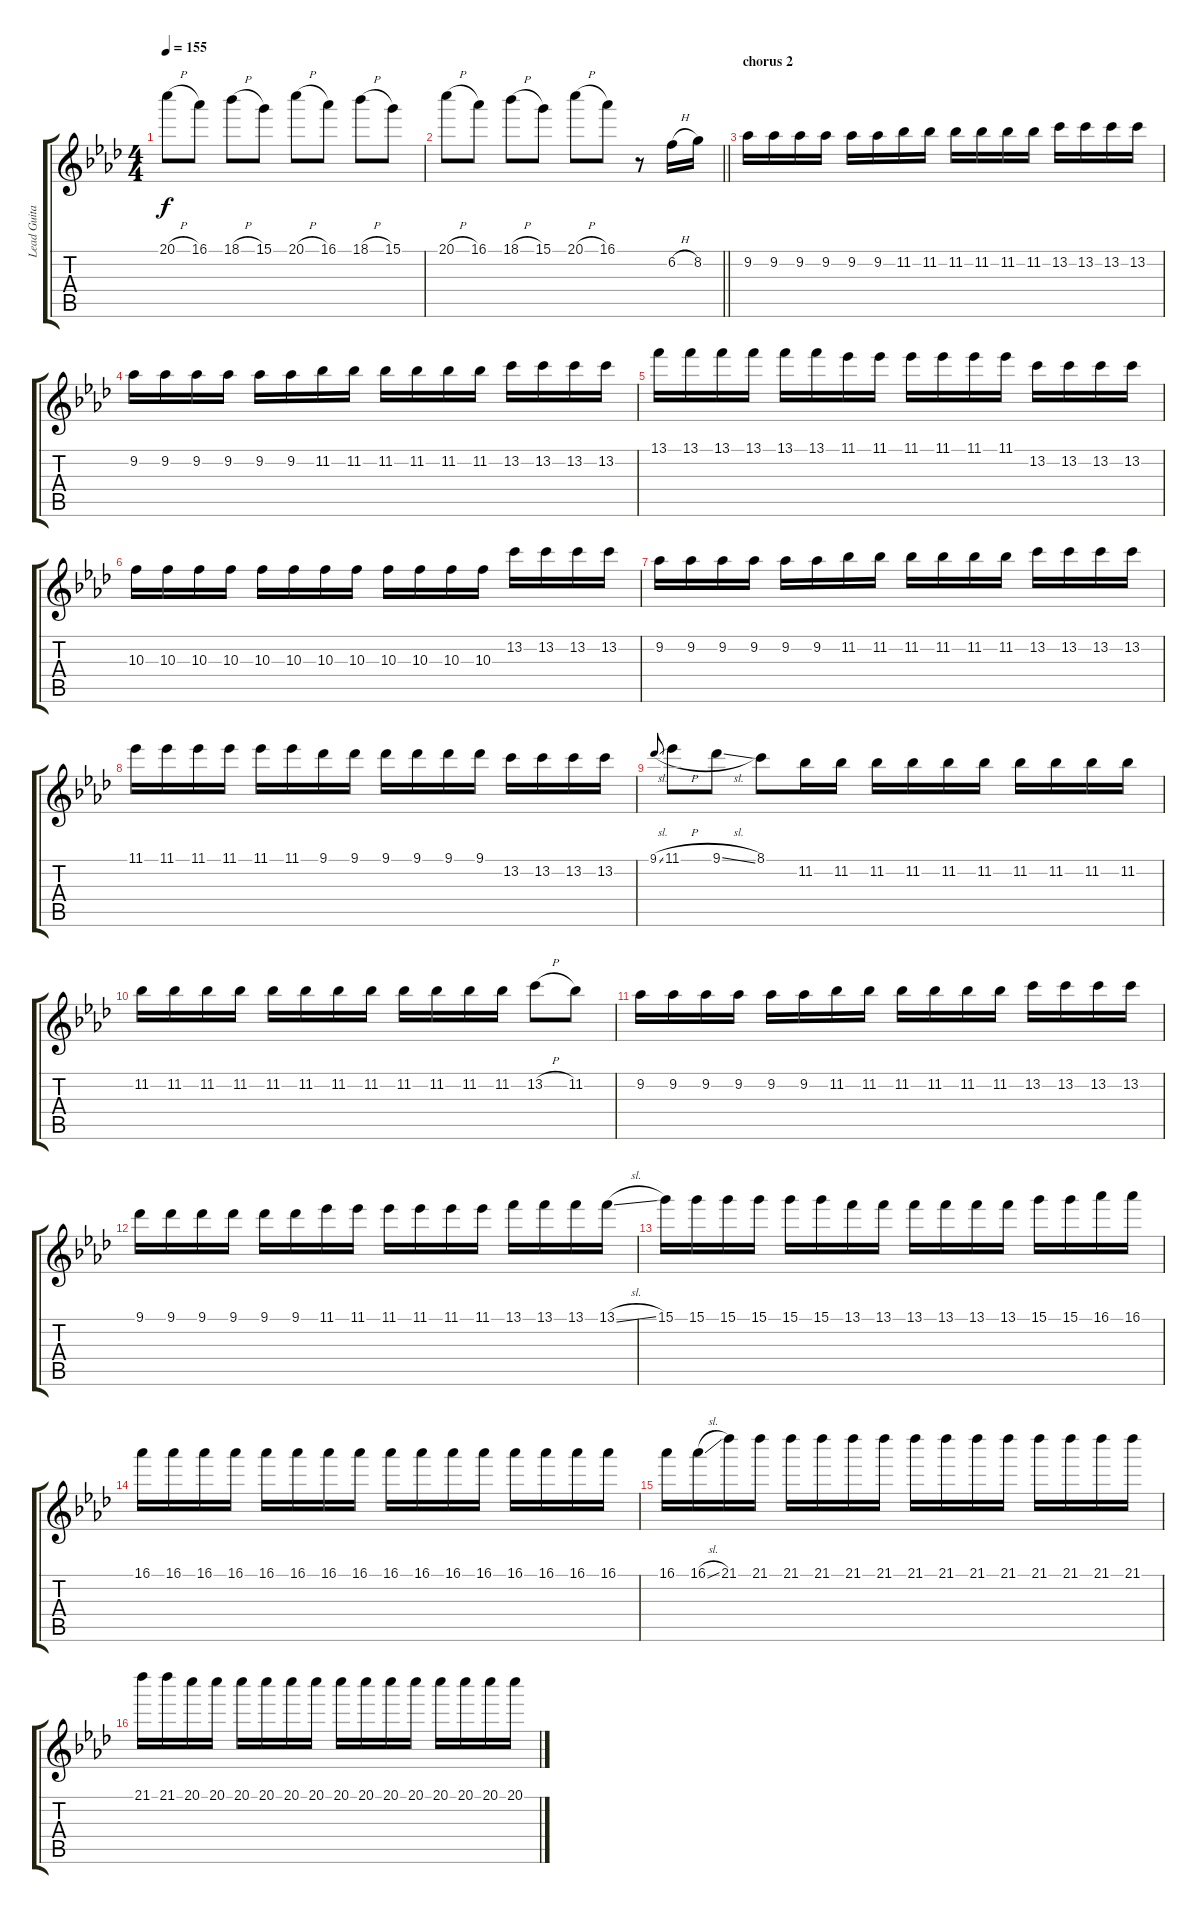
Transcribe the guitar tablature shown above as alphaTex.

\track ("Lead Guitar" "Lead Guita") {instrument overdrivenguitar}
\staff {score tabs}
\tuning (E4 B3 G3 D3 A2 E2) {hide}
\ts (4 4)
\tempo 155
\clef g2
\ks fminor
20.1{h}.8{dy f} 16.1.8 18.1{h}.8 15.1.8 20.1{h}.8 16.1.8 18.1{h}.8 15.1.8 |
\barLineRight lightlight
20.1{h}.8 16.1.8 18.1{h}.8 15.1.8 20.1{h}.8 16.1.8 r.8 6.2{h}.16 8.2.16 |
\section ("" "chorus 2")
9.2.16 9.2.16 9.2.16 9.2.16 9.2.16 9.2.16 11.2.16 11.2.16 11.2.16 11.2.16 11.2.16 11.2.16 13.2.16 13.2.16 13.2.16 13.2.16 |
9.2.16 9.2.16 9.2.16 9.2.16 9.2.16 9.2.16 11.2.16 11.2.16 11.2.16 11.2.16 11.2.16 11.2.16 13.2.16 13.2.16 13.2.16 13.2.16 |
13.1.16 13.1.16 13.1.16 13.1.16 13.1.16 13.1.16 11.1.16 11.1.16 11.1.16 11.1.16 11.1.16 11.1.16 13.2.16 13.2.16 13.2.16 13.2.16 |
10.3.16 10.3.16 10.3.16 10.3.16 10.3.16 10.3.16 10.3.16 10.3.16 10.3.16 10.3.16 10.3.16 10.3.16 13.2.16 13.2.16 13.2.16 13.2.16 |
9.2.16 9.2.16 9.2.16 9.2.16 9.2.16 9.2.16 11.2.16 11.2.16 11.2.16 11.2.16 11.2.16 11.2.16 13.2.16 13.2.16 13.2.16 13.2.16 |
11.1.16 11.1.16 11.1.16 11.1.16 11.1.16 11.1.16 9.1.16 9.1.16 9.1.16 9.1.16 9.1.16 9.1.16 13.2.16 13.2.16 13.2.16 13.2.16 |
9.1{sl}.8{gr onbeat} 11.1{h}.8 9.1{sl}.8 8.1.8 11.2.16 11.2.16 11.2.16 11.2.16 11.2.16 11.2.16 11.2.16 11.2.16 11.2.16 11.2.16 |
11.2.16 11.2.16 11.2.16 11.2.16 11.2.16 11.2.16 11.2.16 11.2.16 11.2.16 11.2.16 11.2.16 11.2.16 13.2{h}.8 11.2.8 |
9.2.16 9.2.16 9.2.16 9.2.16 9.2.16 9.2.16 11.2.16 11.2.16 11.2.16 11.2.16 11.2.16 11.2.16 13.2.16 13.2.16 13.2.16 13.2.16 |
9.1.16 9.1.16 9.1.16 9.1.16 9.1.16 9.1.16 11.1.16 11.1.16 11.1.16 11.1.16 11.1.16 11.1.16 13.1.16 13.1.16 13.1.16 13.1{sl}.16 |
15.1.16 15.1.16 15.1.16 15.1.16 15.1.16 15.1.16 13.1.16 13.1.16 13.1.16 13.1.16 13.1.16 13.1.16 15.1.16 15.1.16 16.1.16 16.1.16 |
16.1.16 16.1.16 16.1.16 16.1.16 16.1.16 16.1.16 16.1.16 16.1.16 16.1.16 16.1.16 16.1.16 16.1.16 16.1.16 16.1.16 16.1.16 16.1.16 |
16.1.16 16.1{sl}.16 21.1.16 21.1.16 21.1.16 21.1.16 21.1.16 21.1.16 21.1.16 21.1.16 21.1.16 21.1.16 21.1.16 21.1.16 21.1.16 21.1.16 |
21.1.16 21.1.16 20.1.16 20.1.16 20.1.16 20.1.16 20.1.16 20.1.16 20.1.16 20.1.16 20.1.16 20.1.16 20.1.16 20.1.16 20.1.16 20.1.16
